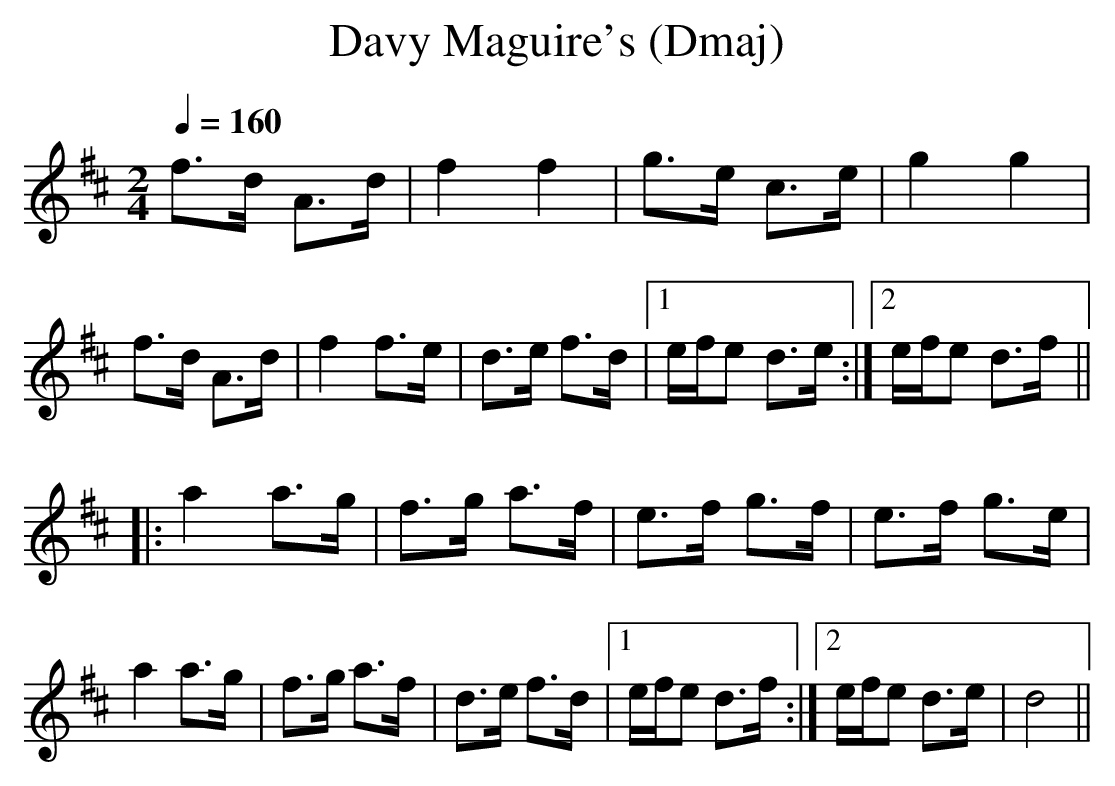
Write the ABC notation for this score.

X:1
T:Davy Maguire's (Dmaj)
Q:1/4=160
M:2/4
L:1/8
K:Dmaj
f>d A>d|f2 f2|g>e c>e|g2 g2|
f>d A>d|f2 f>e|d>e f>d|1e/f/e d>e:|2e/f/e d>f||
|:a2 a>g|f>g a>f|e>f g>f|e>f g>e|
a2 a>g|f>g a>f|d>e f>d|1e/f/e d>f:|2e/f/e d>e|d4||
